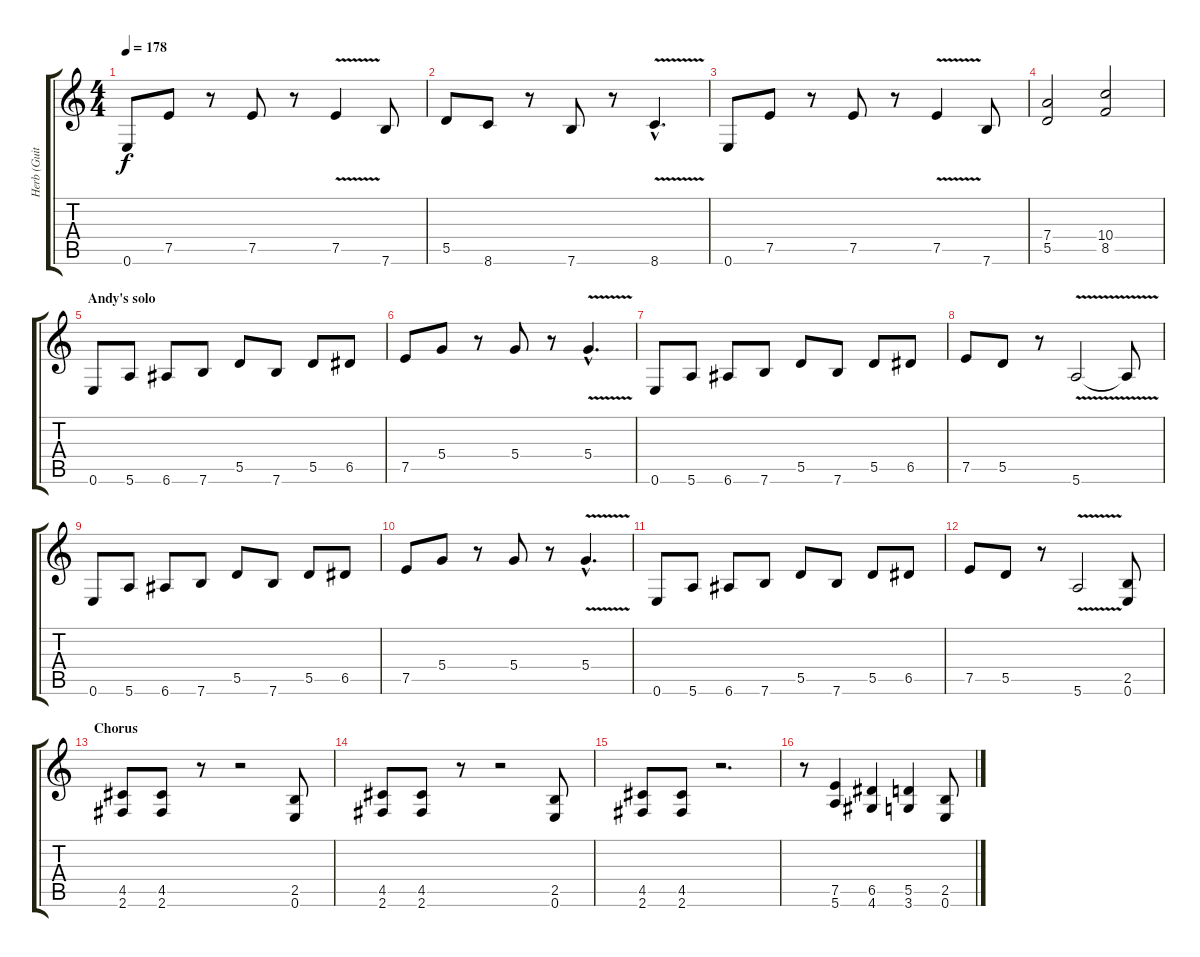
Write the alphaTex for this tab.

\track ("Herb (Guitar)" "Herb (Guit") {instrument distortionguitar}
\staff {score tabs}
\tuning (E4 B3 G3 D3 A2 E2) {hide}
\ts (4 4)
\tempo 178
\clef g2
\ks c
0.6.8{dy f} 7.5.8 r.8 7.5.8 r.8 7.5{v}.4 7.6.8 |
5.5.8 8.6.8 r.8 7.6.8 r.8 8.6{v hac}.4{d} |
0.6.8 7.5.8 r.8 7.5.8 r.8 7.5{v}.4 7.6.8 |
(7.4 5.5).2 (10.4 8.5).2 |
\section ("" "Andy's solo")
0.6.8 5.6.8 6.6.8 7.6.8 5.5.8 7.6.8 5.5.8 6.5.8 |
7.5.8 5.4.8 r.8 5.4.8 r.8 5.4{v hac}.4{d} |
0.6.8 5.6.8 6.6.8 7.6.8 5.5.8 7.6.8 5.5.8 6.5.8 |
7.5.8 5.5.8 r.8 5.6{v}.2 5.6{t}.8 |
0.6.8 5.6.8 6.6.8 7.6.8 5.5.8 7.6.8 5.5.8 6.5.8 |
7.5.8 5.4.8 r.8 5.4.8 r.8 5.4{v hac}.4{d} |
0.6.8 5.6.8 6.6.8 7.6.8 5.5.8 7.6.8 5.5.8 6.5.8 |
7.5.8 5.5.8 r.8 5.6{v}.2 (2.5 0.6).8 |
\section ("" "Chorus")
(4.5 2.6).8 (4.5 2.6).8 r.8 r.2 (2.5 0.6).8 |
(4.5 2.6).8 (4.5 2.6).8 r.8 r.2 (2.5 0.6).8 |
(4.5 2.6).8 (4.5 2.6).8 r.2{d} |
r.8 (7.5 5.6).4 (6.5 4.6).4 (5.5 3.6).4 (2.5 0.6).8
